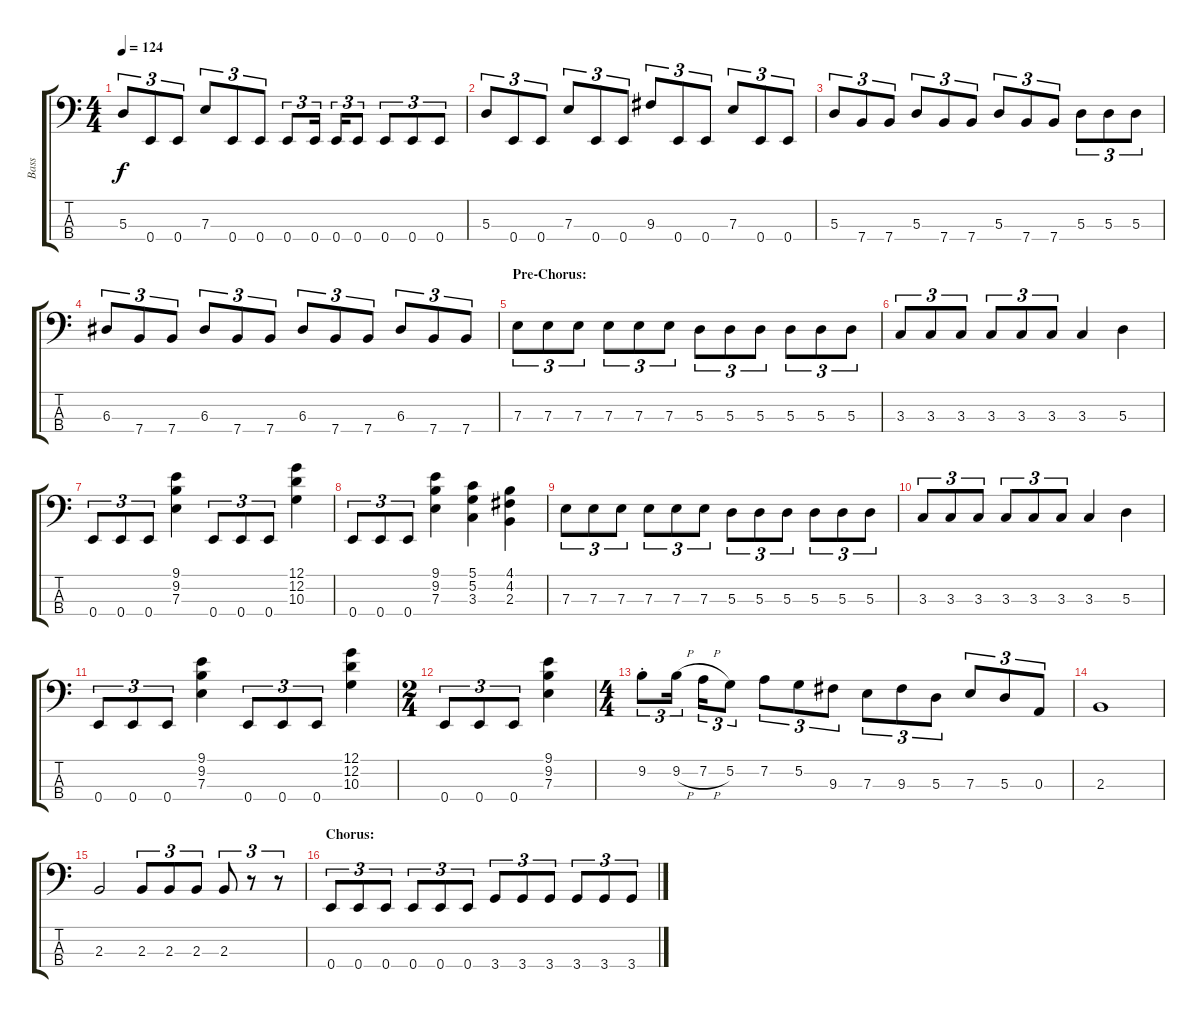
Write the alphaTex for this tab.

\track ("Bass" "Bass") {instrument electricbasspick}
\staff {score tabs}
\tuning (G2 D2 A1 E1) {hide}
\ts (4 4)
\tempo 124
\clef f4
\ks c
5.3.8{tu (3 2) dy f} 0.4.8{tu (3 2)} 0.4.8{tu (3 2)} 7.3.8{tu (3 2)} 0.4.8{tu (3 2)} 0.4.8{tu (3 2)} 0.4.8{tu (3 2)} 0.4.16{tu (3 2)} 0.4.16{tu (3 2)} 0.4.8{tu (3 2)} 0.4.8{tu (3 2)} 0.4.8{tu (3 2)} 0.4.8{tu (3 2)} |
5.3.8{tu (3 2)} 0.4.8{tu (3 2)} 0.4.8{tu (3 2)} 7.3.8{tu (3 2)} 0.4.8{tu (3 2)} 0.4.8{tu (3 2)} 9.3.8{tu (3 2)} 0.4.8{tu (3 2)} 0.4.8{tu (3 2)} 7.3.8{tu (3 2)} 0.4.8{tu (3 2)} 0.4.8{tu (3 2)} |
5.3.8{tu (3 2)} 7.4.8{tu (3 2)} 7.4.8{tu (3 2)} 5.3.8{tu (3 2)} 7.4.8{tu (3 2)} 7.4.8{tu (3 2)} 5.3.8{tu (3 2)} 7.4.8{tu (3 2)} 7.4.8{tu (3 2)} 5.3.8{tu (3 2)} 5.3.8{tu (3 2)} 5.3.8{tu (3 2)} |
6.3.8{tu (3 2)} 7.4.8{tu (3 2)} 7.4.8{tu (3 2)} 6.3.8{tu (3 2)} 7.4.8{tu (3 2)} 7.4.8{tu (3 2)} 6.3.8{tu (3 2)} 7.4.8{tu (3 2)} 7.4.8{tu (3 2)} 6.3.8{tu (3 2)} 7.4.8{tu (3 2)} 7.4.8{tu (3 2)} |
\section ("" "Pre-Chorus:")
7.3.8{tu (3 2)} 7.3.8{tu (3 2)} 7.3.8{tu (3 2)} 7.3.8{tu (3 2)} 7.3.8{tu (3 2)} 7.3.8{tu (3 2)} 5.3.8{tu (3 2)} 5.3.8{tu (3 2)} 5.3.8{tu (3 2)} 5.3.8{tu (3 2)} 5.3.8{tu (3 2)} 5.3.8{tu (3 2)} |
3.3.8{tu (3 2)} 3.3.8{tu (3 2)} 3.3.8{tu (3 2)} 3.3.8{tu (3 2)} 3.3.8{tu (3 2)} 3.3.8{tu (3 2)} 3.3.4 5.3.4 |
0.4.8{tu (3 2)} 0.4.8{tu (3 2)} 0.4.8{tu (3 2)} (9.1 9.2 7.3).4 0.4.8{tu (3 2)} 0.4.8{tu (3 2)} 0.4.8{tu (3 2)} (12.1 12.2 10.3).4 |
0.4.8{tu (3 2)} 0.4.8{tu (3 2)} 0.4.8{tu (3 2)} (9.1 9.2 7.3).4 (5.1 5.2 3.3).4 (4.1 4.2 2.3).4 |
7.3.8{tu (3 2)} 7.3.8{tu (3 2)} 7.3.8{tu (3 2)} 7.3.8{tu (3 2)} 7.3.8{tu (3 2)} 7.3.8{tu (3 2)} 5.3.8{tu (3 2)} 5.3.8{tu (3 2)} 5.3.8{tu (3 2)} 5.3.8{tu (3 2)} 5.3.8{tu (3 2)} 5.3.8{tu (3 2)} |
3.3.8{tu (3 2)} 3.3.8{tu (3 2)} 3.3.8{tu (3 2)} 3.3.8{tu (3 2)} 3.3.8{tu (3 2)} 3.3.8{tu (3 2)} 3.3.4 5.3.4 |
0.4.8{tu (3 2)} 0.4.8{tu (3 2)} 0.4.8{tu (3 2)} (9.1 9.2 7.3).4 0.4.8{tu (3 2)} 0.4.8{tu (3 2)} 0.4.8{tu (3 2)} (12.1 12.2 10.3).4 |
\ts (2 4)
0.4.8{tu (3 2)} 0.4.8{tu (3 2)} 0.4.8{tu (3 2)} (9.1 9.2 7.3).4 |
\ts (4 4)
9.2{st}.8{tu (3 2)} 9.2{h}.16{tu (3 2)} 7.2{h}.16{tu (3 2)} 5.2.8{tu (3 2)} 7.2.8{tu (3 2)} 5.2.8{tu (3 2)} 9.3.8{tu (3 2)} 7.3.8{tu (3 2)} 9.3.8{tu (3 2)} 5.3.8{tu (3 2)} 7.3.8{tu (3 2)} 5.3.8{tu (3 2)} 0.3.8{tu (3 2)} |
2.3.1 |
2.3.2 2.3.8{tu (3 2)} 2.3.8{tu (3 2)} 2.3.8{tu (3 2)} 2.3.8{tu (3 2)} r.8{tu (3 2)} r.8{tu (3 2)} |
\section ("" "Chorus:")
0.4.8{tu (3 2)} 0.4.8{tu (3 2)} 0.4.8{tu (3 2)} 0.4.8{tu (3 2)} 0.4.8{tu (3 2)} 0.4.8{tu (3 2)} 3.4.8{tu (3 2)} 3.4.8{tu (3 2)} 3.4.8{tu (3 2)} 3.4.8{tu (3 2)} 3.4.8{tu (3 2)} 3.4.8{tu (3 2)}
